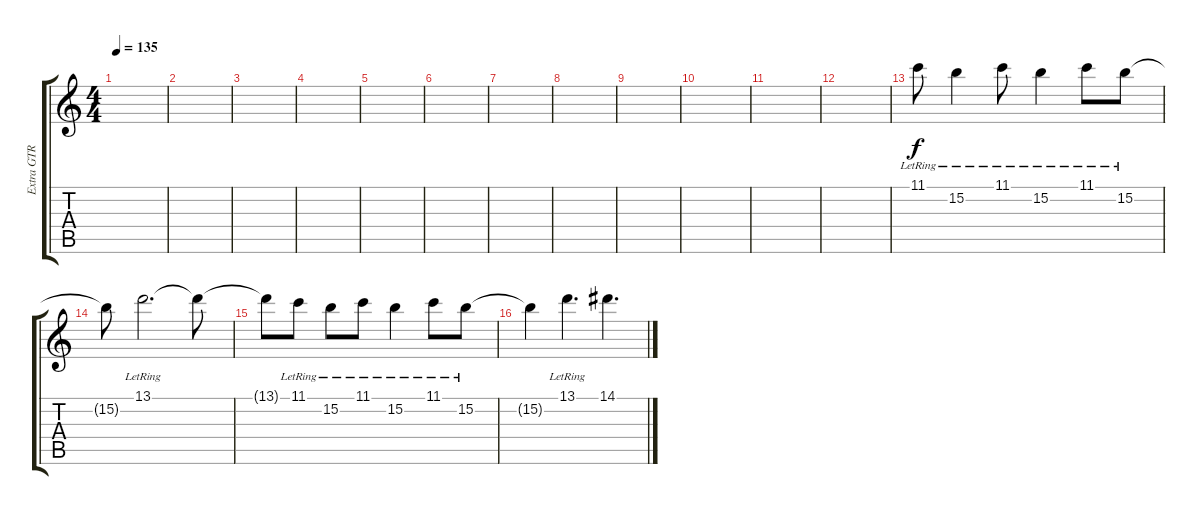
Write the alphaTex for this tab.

\track ("Extra GTR 2" "Extra GTR ") {instrument overdrivenguitar}
\staff {score tabs}
\tuning (Db4 Ab3 E3 B2 Gb2 B1) {hide}
\ts (4 4)
\tempo 135
\clef g2
\ks c
|
|
|
|
|
|
|
|
|
|
|
|
11.1{lr}.8 15.2{lr}.4 11.1{lr}.8 15.2{lr}.4 11.1{lr}.8 15.2{lr}.8 |
15.2{t}.8 13.1{lr}.2{d} 13.1{t}.8 |
13.1{t}.8 11.1{lr}.8 15.2{lr}.8 11.1{lr}.8 15.2{lr}.4 11.1{lr}.8 15.2{lr}.8 |
15.2{t}.4 13.1{lr}.4{d} 14.1.4{d}
